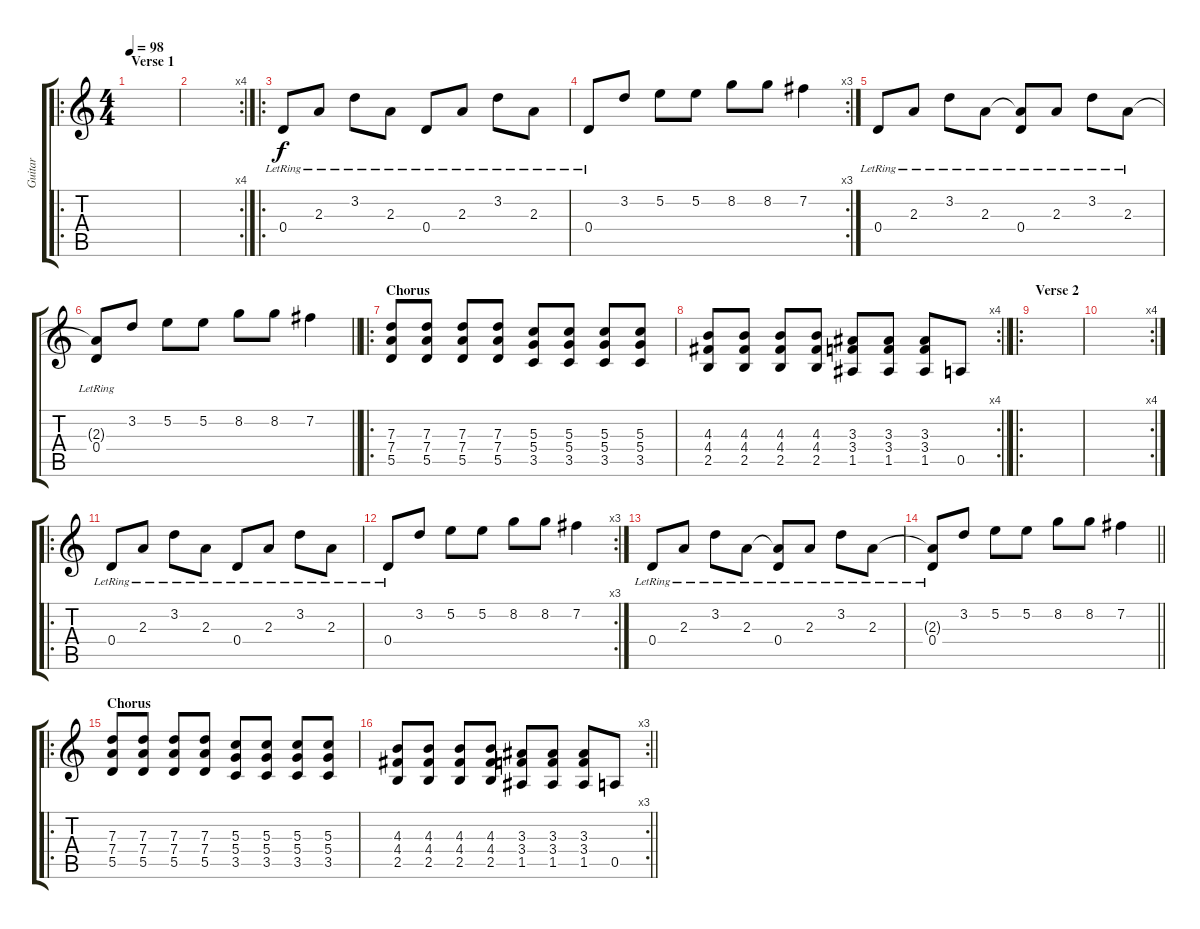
\track ("Guitar" "Guitar") {instrument overdrivenguitar}
\staff {score tabs}
\tuning (E4 B3 G3 D3 A2 D2) {hide}
\ro
\ts (4 4)
\section ("" "Verse 1")
\tempo 98
\clef g2
\ks c
|
\rc 4
|
\ro
0.4{lr}.8 2.3{lr}.8 3.2{lr}.8 2.3{lr}.8 0.4{lr}.8 2.3{lr}.8 3.2{lr}.8 2.3{lr}.8 |
\rc 3
0.4{lr}.8 3.2.8 5.2.8 5.2.8 8.2.8 8.2.8 7.2.4 |
0.4{lr}.8 2.3{lr}.8 3.2{lr}.8 2.3{lr}.8 (2.3{t} 0.4{lr}).8 2.3{lr}.8 3.2{lr}.8 2.3{lr}.8 |
\barLineRight lightlight
(2.3{t} 0.4{lr}).8 3.2.8 5.2.8 5.2.8 8.2.8 8.2.8 7.2.4 |
\ro
\section ("" "Chorus")
(7.3 7.4 5.5).8 (7.3 7.4 5.5).8 (7.3 7.4 5.5).8 (7.3 7.4 5.5).8 (5.3 5.4 3.5).8 (5.3 5.4 3.5).8 (5.3 5.4 3.5).8 (5.3 5.4 3.5).8 |
\rc 4
\barLineRight lightlight
(4.3 4.4 2.5).8 (4.3 4.4 2.5).8 (4.3 4.4 2.5).8 (4.3 4.4 2.5).8 (3.3 3.4 1.5).8 (3.3 3.4 1.5).8 (3.3 3.4 1.5).8 0.5.8 |
\ro
\section ("" "Verse 2")
|
\rc 4
|
\ro
0.4{lr}.8 2.3{lr}.8 3.2{lr}.8 2.3{lr}.8 0.4{lr}.8 2.3{lr}.8 3.2{lr}.8 2.3{lr}.8 |
\rc 3
0.4{lr}.8 3.2.8 5.2.8 5.2.8 8.2.8 8.2.8 7.2.4 |
0.4{lr}.8 2.3{lr}.8 3.2{lr}.8 2.3{lr}.8 (2.3{t} 0.4{lr}).8 2.3{lr}.8 3.2{lr}.8 2.3{lr}.8 |
\barLineRight lightlight
(2.3{t} 0.4{lr}).8 3.2.8 5.2.8 5.2.8 8.2.8 8.2.8 7.2.4 |
\ro
\section ("" "Chorus")
(7.3 7.4 5.5).8 (7.3 7.4 5.5).8 (7.3 7.4 5.5).8 (7.3 7.4 5.5).8 (5.3 5.4 3.5).8 (5.3 5.4 3.5).8 (5.3 5.4 3.5).8 (5.3 5.4 3.5).8 |
\rc 3
\barLineRight lightlight
(4.3 4.4 2.5).8 (4.3 4.4 2.5).8 (4.3 4.4 2.5).8 (4.3 4.4 2.5).8 (3.3 3.4 1.5).8 (3.3 3.4 1.5).8 (3.3 3.4 1.5).8 0.5.8
